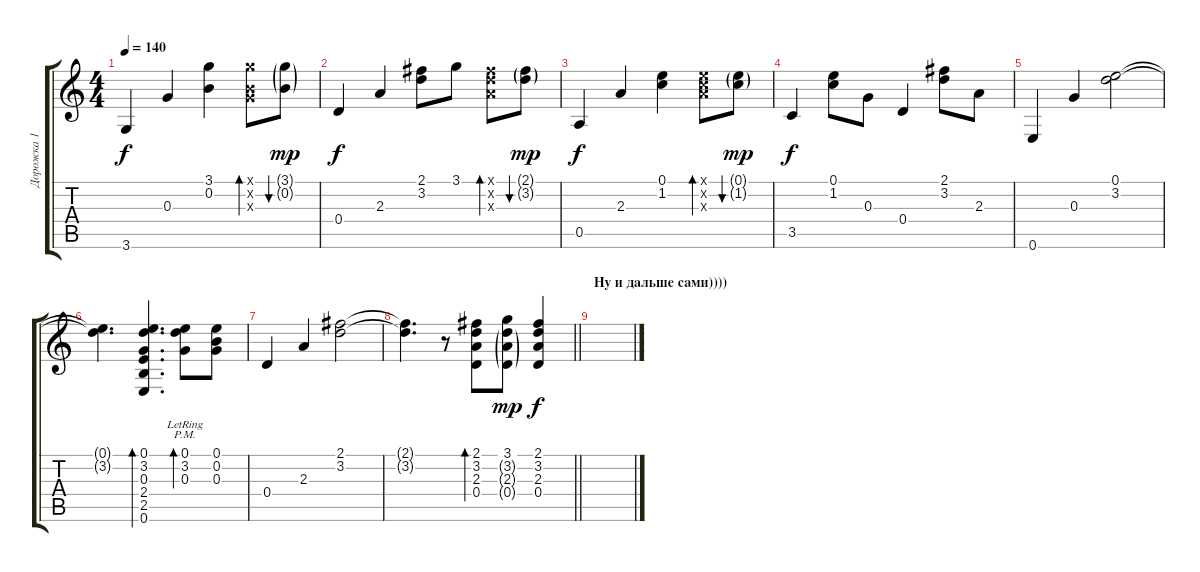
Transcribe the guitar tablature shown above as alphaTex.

\track ("Дорожка 1" "Дорожка 1") {instrument acousticguitarsteel}
\staff {score tabs}
\tuning (E4 B3 G3 D3 A2 E2) {hide}
\ts (4 4)
\tempo 140
\clef g2
\ks c
3.6.4{dy f} 0.3.4 (3.1 0.2).4 (3.1{x} 0.2{x} 0.3{x}).8{bd 60} (3.1{g} 0.2{g}).8{bu 120 dy mp} |
0.4.4{dy f} 2.3.4 (2.1 3.2).8 3.1.8 (2.1{x} 3.2{x} 2.3{x}).8{bd 60} (2.1{g} 3.2{g}).8{bu 120 dy mp} |
0.5.4{dy f} 2.3.4 (0.1 1.2).4 (0.1{x} 1.2{x} 2.3{x}).8{bd 60} (0.1{g} 1.2{g}).8{bu 120 dy mp} |
3.5.4{dy f} (0.1 1.2).8 0.3.8 0.4.4 (2.1 3.2).8 2.3.8 |
0.6.4 0.3.4 (0.1 3.2).2 |
(0.1{t} 3.2{t}).4{d} (0.1 3.2 0.3 2.4 2.5 0.6).4{d bd 480} (0.1{pm lr} 3.2{pm lr} 0.3{pm lr}).8{bd 120} (0.1 0.2 0.3).8 |
0.4.4 2.3.4 (2.1 3.2).2 |
\barLineRight lightlight
(2.1{t} 3.2{t}).4{d volume 0} r.8 (2.1 3.2 2.3 0.4).8{bd 240} (3.1 3.2{g} 2.3{g} 0.4{g}).8{dy mp} (2.1 3.2 2.3 0.4).4{dy f} |
\section ("" "Ну и дальше сами))))")
